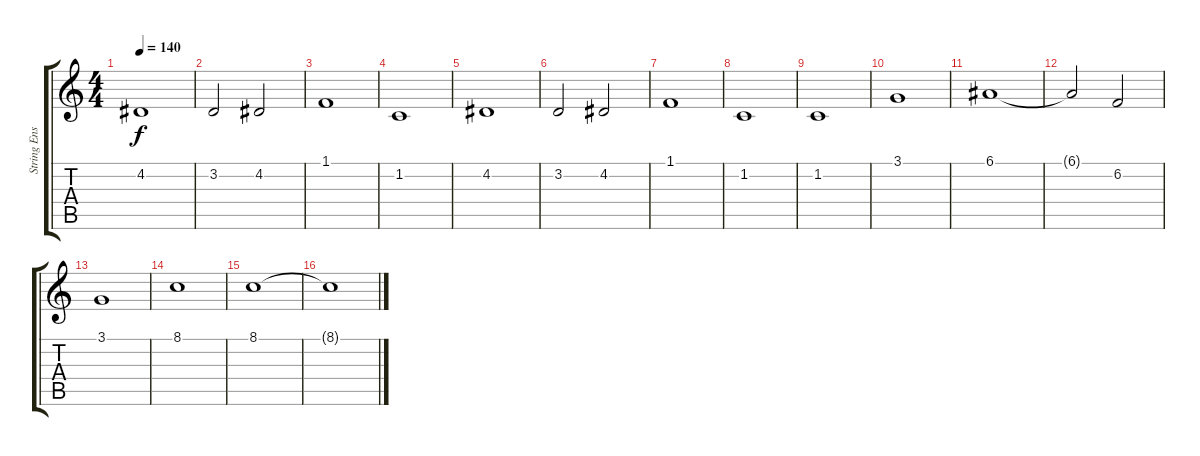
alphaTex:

\track ("String Ensemble 1" "String Ens") {instrument stringensemble1}
\staff {score tabs}
\tuning (E4 B3 G3 D3 A2 E2) {hide}
\ts (4 4)
\tempo 140
\clef g2
\ks c
4.2.1{dy f instrument stringensemble1} |
3.2.2 4.2.2 |
1.1.1 |
1.2.1 |
4.2.1 |
3.2.2 4.2.2 |
1.1.1 |
1.2.1 |
1.2.1 |
3.1.1 |
6.1.1 |
6.1{t}.2 6.2.2 |
3.1.1 |
8.1.1 |
8.1.1 |
8.1{t}.1
